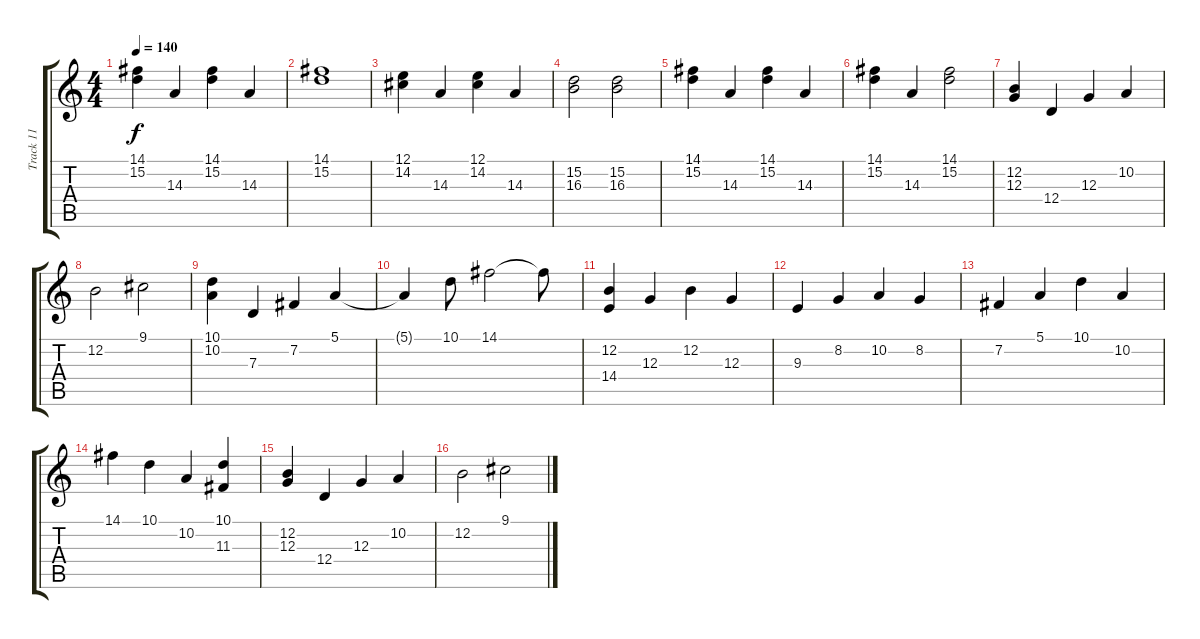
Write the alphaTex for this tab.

\track ("Track 11" "Track 11") {instrument percussiveorgan}
\staff {score tabs}
\tuning (E4 B3 G3 D3 A2 E2) {hide}
\ts (4 4)
\tempo 140
\clef g2
\ks c
(14.1 15.2).4{dy f} 14.3.4 (14.1 15.2).4 14.3.4 |
(14.1 15.2).1 |
(12.1 14.2).4 14.3.4 (12.1 14.2).4 14.3.4 |
(15.2 16.3).2 (15.2 16.3).2 |
(14.1 15.2).4 14.3.4 (14.1 15.2).4 14.3.4 |
(14.1 15.2).4 14.3.4 (14.1 15.2).2 |
(12.2 12.3).4 12.4.4 12.3.4 10.2.4 |
12.2.2 9.1.2 |
(10.1 10.2).4 7.3.4 7.2.4 5.1.4 |
5.1{t}.4 10.1.8 14.1.2 14.1{t}.8 |
(12.2 14.4).4 12.3.4 12.2.4 12.3.4 |
9.3.4 8.2.4 10.2.4 8.2.4 |
7.2.4 5.1.4 10.1.4 10.2.4 |
14.1.4 10.1.4 10.2.4 (10.1 11.3).4 |
(12.2 12.3).4 12.4.4 12.3.4 10.2.4 |
12.2.2 9.1.2
